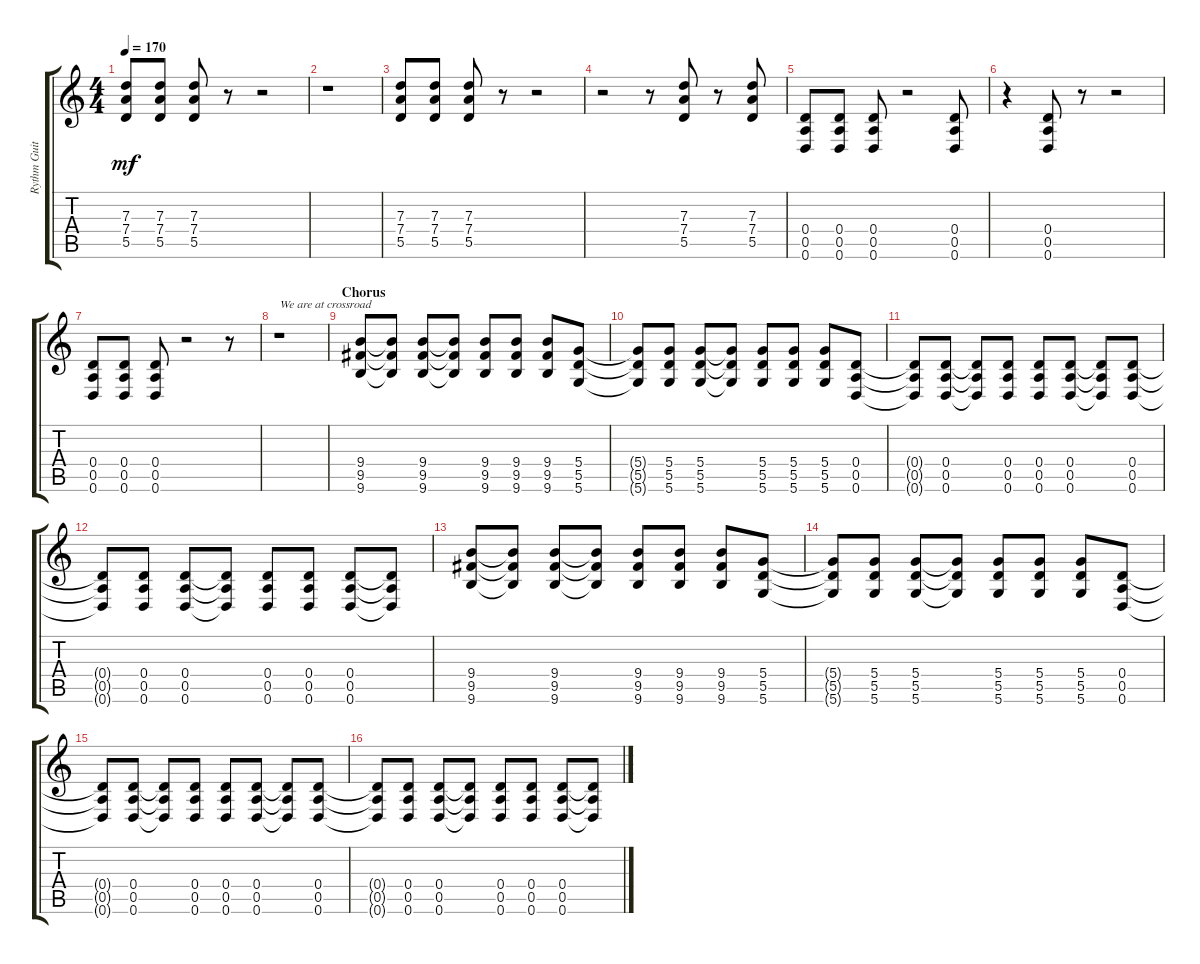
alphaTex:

\track ("Rythm Guitar" "Rythm Guit") {instrument distortionguitar}
\staff {score tabs}
\tuning (E4 B3 G3 D3 A2 D2) {hide}
\ts (4 4)
\tempo 170
\clef g2
\ks c
(7.3 7.4 5.5).8{dy mf} (7.3 7.4 5.5).8 (7.3 7.4 5.5).8 r.8 r.2 |
r.1 |
(7.3 7.4 5.5).8 (7.3 7.4 5.5).8 (7.3 7.4 5.5).8 r.8 r.2 |
r.2 r.8 (7.3 7.4 5.5).8 r.8 (7.3 7.4 5.5).8 |
(0.4 0.5 0.6).8 (0.4 0.5 0.6).8 (0.4 0.5 0.6).8 r.2 (0.4 0.5 0.6).8 |
r.4 (0.4 0.5 0.6).8 r.8 r.2 |
(0.4 0.5 0.6).8 (0.4 0.5 0.6).8 (0.4 0.5 0.6).8 r.2 r.8 |
r.1{txt "We are at crossroad"} |
\section ("" "Chorus")
(9.4 9.5 9.6).8 (9.4{t} 9.5{t} 9.6{t}).8 (9.4 9.5 9.6).8 (9.4{t} 9.5{t} 9.6{t}).8 (9.4 9.5 9.6).8 (9.4 9.5 9.6).8 (9.4 9.5 9.6).8 (5.4 5.5 5.6).8 |
(5.4{t} 5.5{t} 5.6{t}).8 (5.4 5.5 5.6).8 (5.4 5.5 5.6).8 (5.4{t} 5.5{t} 5.6{t}).8 (5.4 5.5 5.6).8 (5.4 5.5 5.6).8 (5.4 5.5 5.6).8 (0.4 0.5 0.6).8 |
(0.4{t} 0.5{t} 0.6{t}).8 (0.4 0.5 0.6).8 (0.4{t} 0.5{t} 0.6{t}).8 (0.4 0.5 0.6).8 (0.4 0.5 0.6).8 (0.4 0.5 0.6).8 (0.4{t} 0.5{t} 0.6{t}).8 (0.4 0.5 0.6).8 |
(0.4{t} 0.5{t} 0.6{t}).8 (0.4 0.5 0.6).8 (0.4 0.5 0.6).8 (0.4{t} 0.5{t} 0.6{t}).8 (0.4 0.5 0.6).8 (0.4 0.5 0.6).8 (0.4 0.5 0.6).8 (0.4{t} 0.5{t} 0.6{t}).8 |
(9.4 9.5 9.6).8 (9.4{t} 9.5{t} 9.6{t}).8 (9.4 9.5 9.6).8 (9.4{t} 9.5{t} 9.6{t}).8 (9.4 9.5 9.6).8 (9.4 9.5 9.6).8 (9.4 9.5 9.6).8 (5.4 5.5 5.6).8 |
(5.4{t} 5.5{t} 5.6{t}).8 (5.4 5.5 5.6).8 (5.4 5.5 5.6).8 (5.4{t} 5.5{t} 5.6{t}).8 (5.4 5.5 5.6).8 (5.4 5.5 5.6).8 (5.4 5.5 5.6).8 (0.4 0.5 0.6).8 |
(0.4{t} 0.5{t} 0.6{t}).8 (0.4 0.5 0.6).8 (0.4{t} 0.5{t} 0.6{t}).8 (0.4 0.5 0.6).8 (0.4 0.5 0.6).8 (0.4 0.5 0.6).8 (0.4{t} 0.5{t} 0.6{t}).8 (0.4 0.5 0.6).8 |
(0.4{t} 0.5{t} 0.6{t}).8 (0.4 0.5 0.6).8 (0.4 0.5 0.6).8 (0.4{t} 0.5{t} 0.6{t}).8 (0.4 0.5 0.6).8 (0.4 0.5 0.6).8 (0.4 0.5 0.6).8 (0.4{t} 0.5{t} 0.6{t}).8
